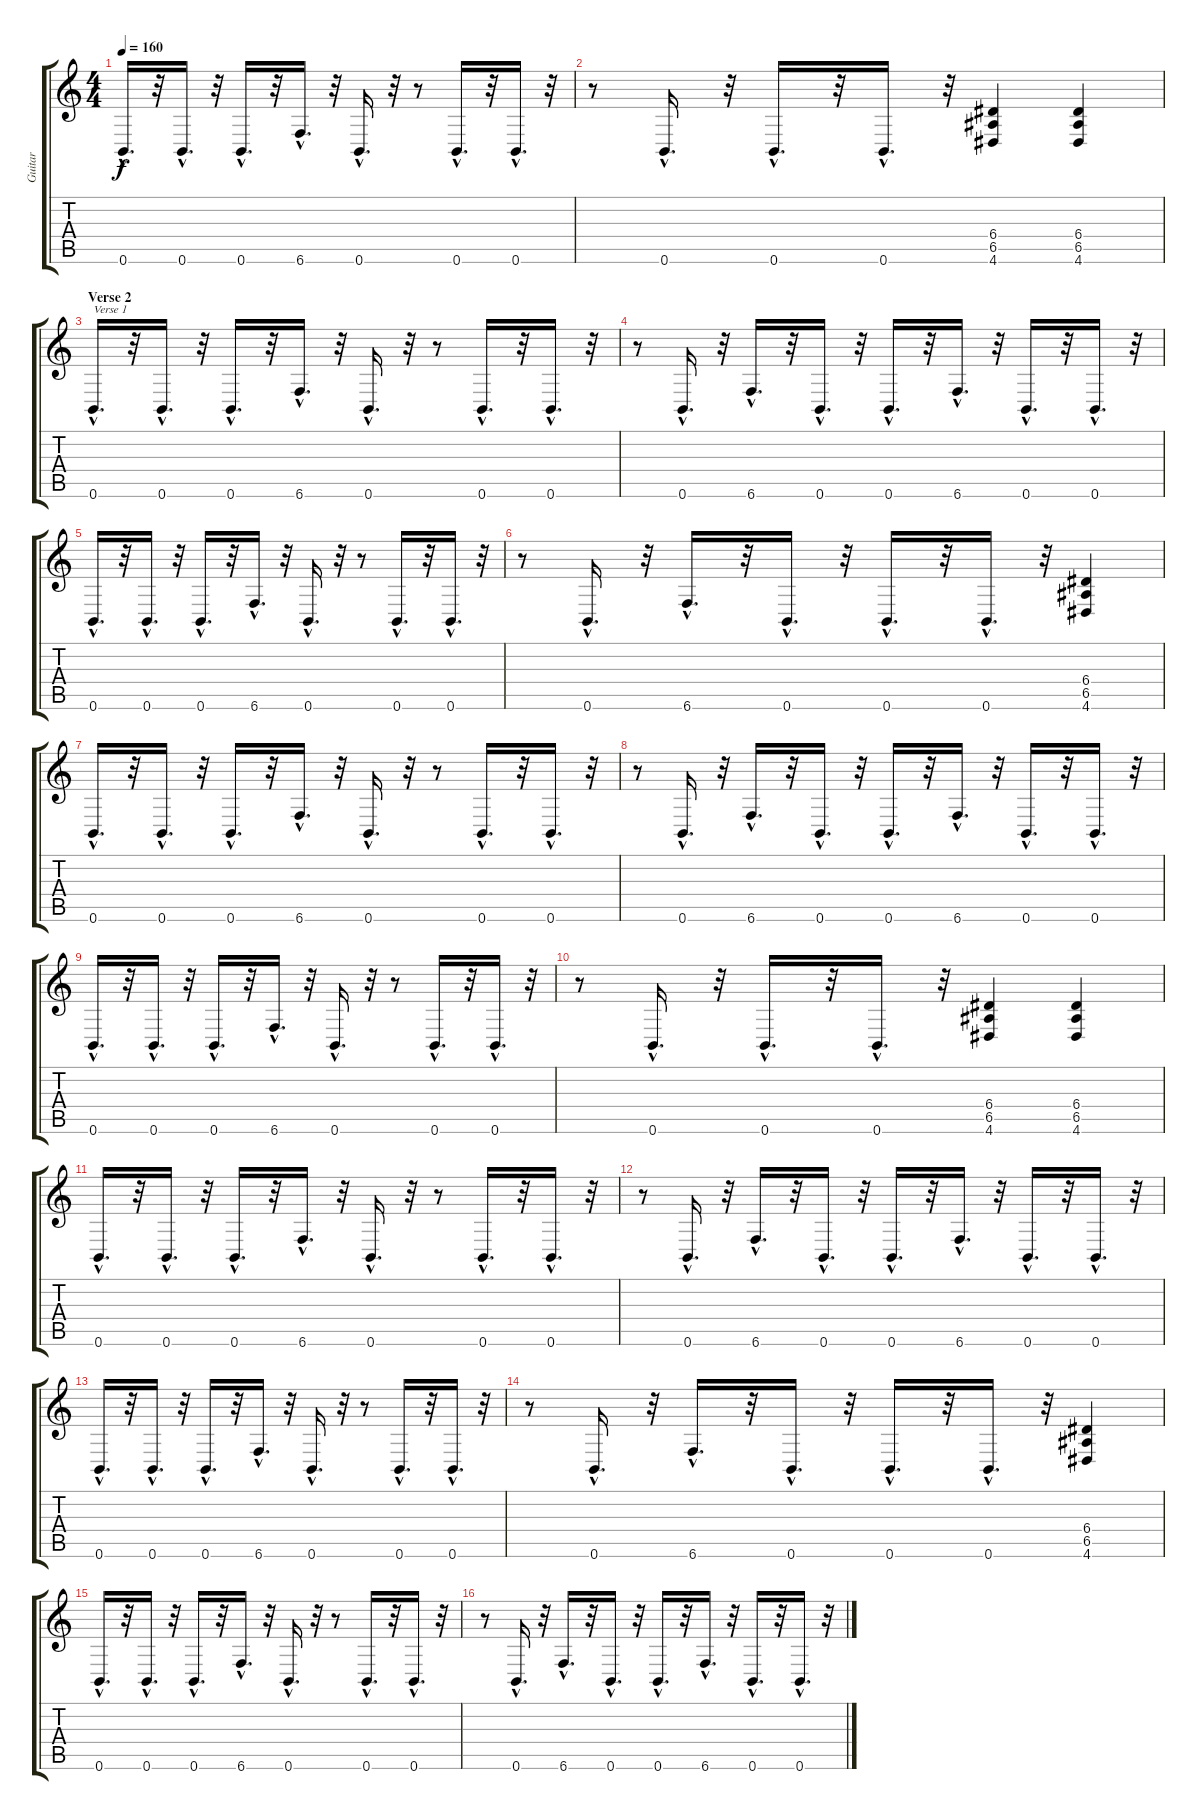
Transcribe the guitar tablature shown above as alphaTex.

\track ("Guitar" "Guitar") {instrument distortionguitar}
\staff {score tabs}
\tuning (B3 G3 D3 A2 E2 B1) {hide}
\ts (4 4)
\tempo 160
\clef g2
\ks c
0.6{hac}.16{d dy f} r.32 0.6{hac}.16{d} r.32 0.6{hac}.16{d} r.32 6.6{hac}.16{d} r.32 0.6{hac}.16{d} r.32 r.8 0.6{hac}.16{d} r.32 0.6{hac}.16{d} r.32 |
r.8 0.6{hac}.16{d} r.32 0.6{hac}.16{d} r.32 0.6{hac}.16{d} r.32 (6.4 6.5 4.6).4 (6.4 6.5 4.6).4 |
\section ("" "Verse 2")
0.6{hac}.16{d txt "Verse 1" instrument electricguitarmuted} r.32 0.6{hac}.16{d} r.32 0.6{hac}.16{d} r.32 6.6{hac}.16{d} r.32 0.6{hac}.16{d} r.32 r.8 0.6{hac}.16{d} r.32 0.6{hac}.16{d} r.32 |
r.8 0.6{hac}.16{d} r.32 6.6{hac}.16{d} r.32 0.6{hac}.16{d} r.32 0.6{hac}.16{d} r.32 6.6{hac}.16{d} r.32 0.6{hac}.16{d} r.32 0.6{hac}.16{d} r.32 |
0.6{hac}.16{d} r.32 0.6{hac}.16{d} r.32 0.6{hac}.16{d} r.32 6.6{hac}.16{d} r.32 0.6{hac}.16{d} r.32 r.8 0.6{hac}.16{d} r.32 0.6{hac}.16{d} r.32 |
r.8 0.6{hac}.16{d} r.32 6.6{hac}.16{d} r.32 0.6{hac}.16{d} r.32 0.6{hac}.16{d} r.32 0.6{hac}.16{d} r.32 (6.4 6.5 4.6).4 |
0.6{hac}.16{d} r.32 0.6{hac}.16{d} r.32 0.6{hac}.16{d} r.32 6.6{hac}.16{d} r.32 0.6{hac}.16{d} r.32 r.8 0.6{hac}.16{d} r.32 0.6{hac}.16{d} r.32 |
r.8 0.6{hac}.16{d} r.32 6.6{hac}.16{d} r.32 0.6{hac}.16{d} r.32 0.6{hac}.16{d} r.32 6.6{hac}.16{d} r.32 0.6{hac}.16{d} r.32 0.6{hac}.16{d} r.32 |
0.6{hac}.16{d} r.32 0.6{hac}.16{d} r.32 0.6{hac}.16{d} r.32 6.6{hac}.16{d} r.32 0.6{hac}.16{d} r.32 r.8 0.6{hac}.16{d} r.32 0.6{hac}.16{d} r.32 |
r.8 0.6{hac}.16{d} r.32 0.6{hac}.16{d} r.32 0.6{hac}.16{d} r.32 (6.4 6.5 4.6).4 (6.4 6.5 4.6).4 |
0.6{hac}.16{d instrument electricguitarmuted} r.32 0.6{hac}.16{d} r.32 0.6{hac}.16{d} r.32 6.6{hac}.16{d} r.32 0.6{hac}.16{d} r.32 r.8 0.6{hac}.16{d} r.32 0.6{hac}.16{d} r.32 |
r.8 0.6{hac}.16{d} r.32 6.6{hac}.16{d} r.32 0.6{hac}.16{d} r.32 0.6{hac}.16{d} r.32 6.6{hac}.16{d} r.32 0.6{hac}.16{d} r.32 0.6{hac}.16{d} r.32 |
0.6{hac}.16{d} r.32 0.6{hac}.16{d} r.32 0.6{hac}.16{d} r.32 6.6{hac}.16{d} r.32 0.6{hac}.16{d} r.32 r.8 0.6{hac}.16{d} r.32 0.6{hac}.16{d} r.32 |
r.8 0.6{hac}.16{d} r.32 6.6{hac}.16{d} r.32 0.6{hac}.16{d} r.32 0.6{hac}.16{d} r.32 0.6{hac}.16{d} r.32 (6.4 6.5 4.6).4 |
0.6{hac}.16{d} r.32 0.6{hac}.16{d} r.32 0.6{hac}.16{d} r.32 6.6{hac}.16{d} r.32 0.6{hac}.16{d} r.32 r.8 0.6{hac}.16{d} r.32 0.6{hac}.16{d} r.32 |
r.8 0.6{hac}.16{d} r.32 6.6{hac}.16{d} r.32 0.6{hac}.16{d} r.32 0.6{hac}.16{d} r.32 6.6{hac}.16{d} r.32 0.6{hac}.16{d} r.32 0.6{hac}.16{d} r.32
